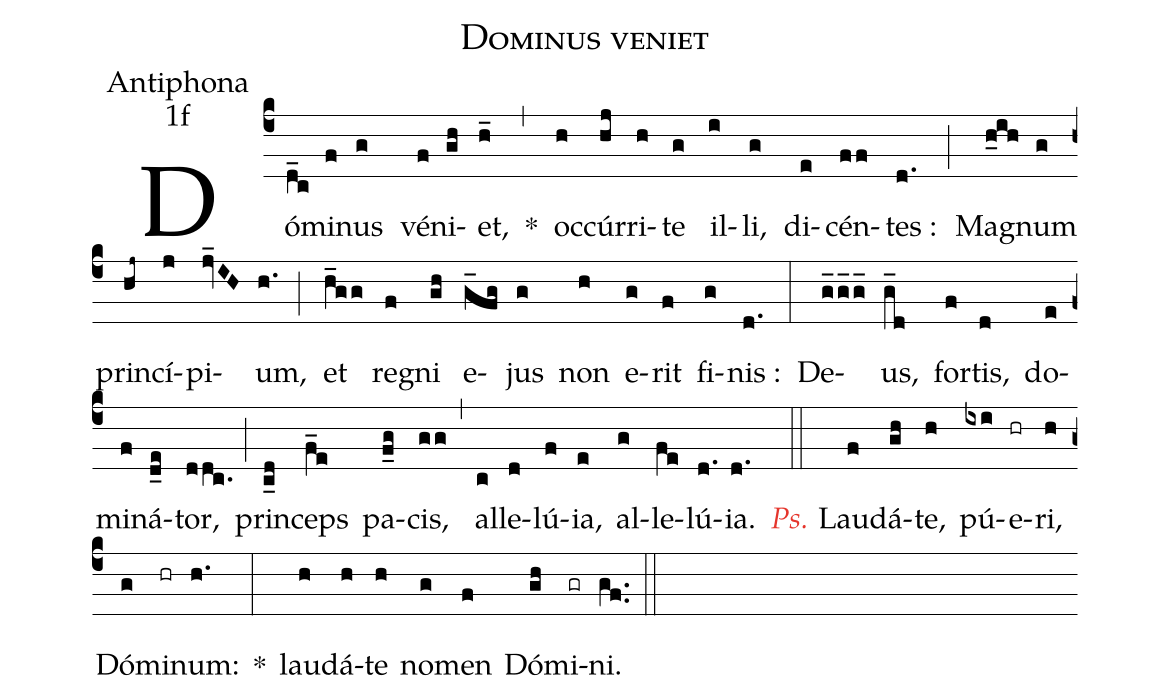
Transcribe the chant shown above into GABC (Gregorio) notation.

name:Dominus veniet;
office-part:Antiphona;
mode:1f;
%%
(c4) Dó(d_c)mi(f)nus(g) vé(f)ni(gh)et,(h_) *(,) oc(h)cúr(hj)ri(h)te(g) il(i)li,(g) di(e)cén(ff)tes :(d.) (;) Ma(h_ih)gnum(g) prin(hj~)cí(j)pi(jv_IH)um,(h.) (;) et(h_gg) re(f)gni(gh) e(g_fg)jus(g) non(h) e(g)rit(f) fi(g)nis :(d.) (:) De(g_2g_2g_)us,(g_d) for(f)tis,(d) do(e)mi(f)ná(d_e)tor,(ddc.) (;) prin(c_d)ceps(f_e) pa(f_g)cis,(gg) (,) al(c)le(d)lú(f){ia},(e) al(g)le(fe)lú(d.){ia}.(d.) (::)

<c><i>Ps.</i></c> Lau(f)dá(gh)te,(h) pú(ixi)e(hr)ri,(h) Dó(g)mi(hr)num:(h.) *(:) lau(h)dá(h)te(h) no(g)men(f) Dó(gh)mi(gr)ni.(gf..) (::)
